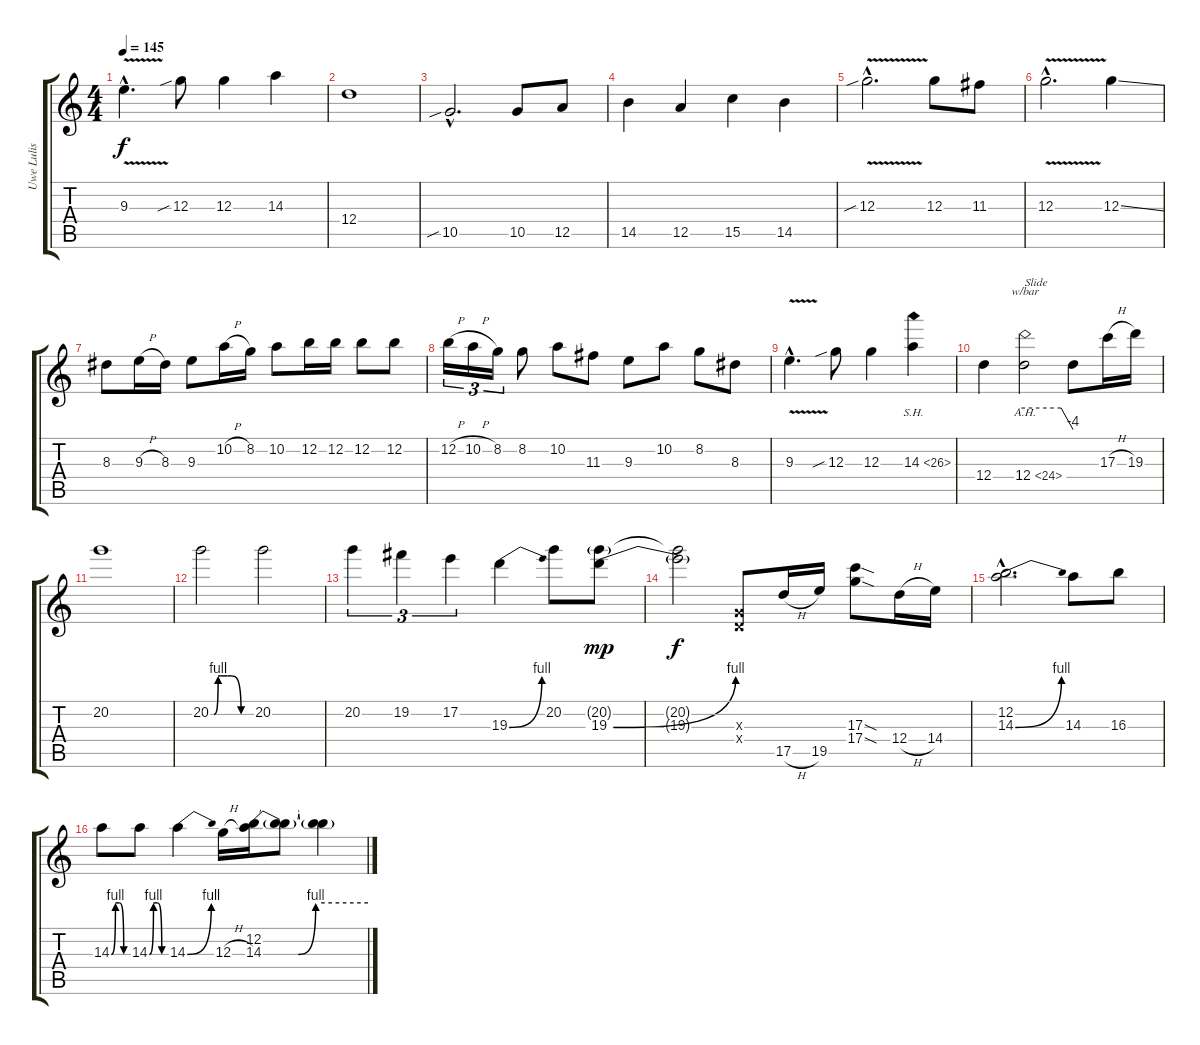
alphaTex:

\track ("Uwe Lulis (Lead Guitar)" "Uwe Lulis ") {instrument distortionguitar}
\staff {score tabs}
\tuning (E4 B3 G3 D3 A2 E2) {hide}
\ts (4 4)
\tempo 145
\clef g2
\ks c
9.3{v hac}.4{d dy f} 12.3{sib}.8 12.3.4 14.3.4 |
12.4.1 |
10.5{sib hac}.2{d} 10.5.8 12.5.8 |
14.5.4 12.5.4 15.5.4 14.5.4 |
12.3{v sib hac}.2{d} 12.3.8 11.3.8 |
12.3{v hac}.2{d} 12.3{ss}.4 |
8.3.8 9.3{h}.16 8.3.16 9.3.8 10.2{h}.16 8.2.16 10.2.8 12.2.16 12.2.16 12.2.8 12.2.8 |
12.2{h}.16{tu (3 2)} 10.2{h}.16{tu (3 2)} 8.2.16{tu (3 2)} 8.2.8 10.2.8 11.3.8 9.3.8 10.2.8 8.2.8 8.3.8 |
9.3{v hac}.4{d} 12.3{sib}.8 12.3.4 14.3{sh 12}.4 |
12.4.4 12.4{ah 12}.2{tbe (custom default 0 0 45 0 60 -16) txt "Slide"} 12.4{t}.8 17.3{h}.16 19.3.16 |
20.2.1 |
20.2{be (custom 0 0 5 0 11 4 15 4 25 4 30 4 45 0 60 0)}.2 20.2.2 |
20.2.4{tu (3 2)} 19.2.4{tu (3 2)} 17.2.4{tu (3 2)} 19.3{be (bend 0 0 60 4)}.4 20.2.8 (20.2{g} 19.3{be (bend 0 0 60 4)}).8{dy mp} |
(20.2{t} 19.3{t}).2{dy f} (0.3{x} 0.4{x}).8 17.5{h}.16 19.5.16 (17.3{sod} 17.4{sod}).8 12.4{h}.16 14.4.16 |
(12.2{hac} 14.3{be (bend 0 0 60 4) hac}).2{d} 14.3.8 16.3.8 |
14.3{be (custom 0 0 15 4 30 4 45 0 60 0)}.8 14.3{be (custom 0 0 15 4 30 4 45 0 60 0)}.8 14.3{be (bend 0 0 60 4)}.4 12.3{h}.16 (12.2 14.3{be (custom 0 0 20 0 30 4 60 4)}).16 (12.2{t} 14.3{t}).8 (12.2{t} 14.3{t}).4
